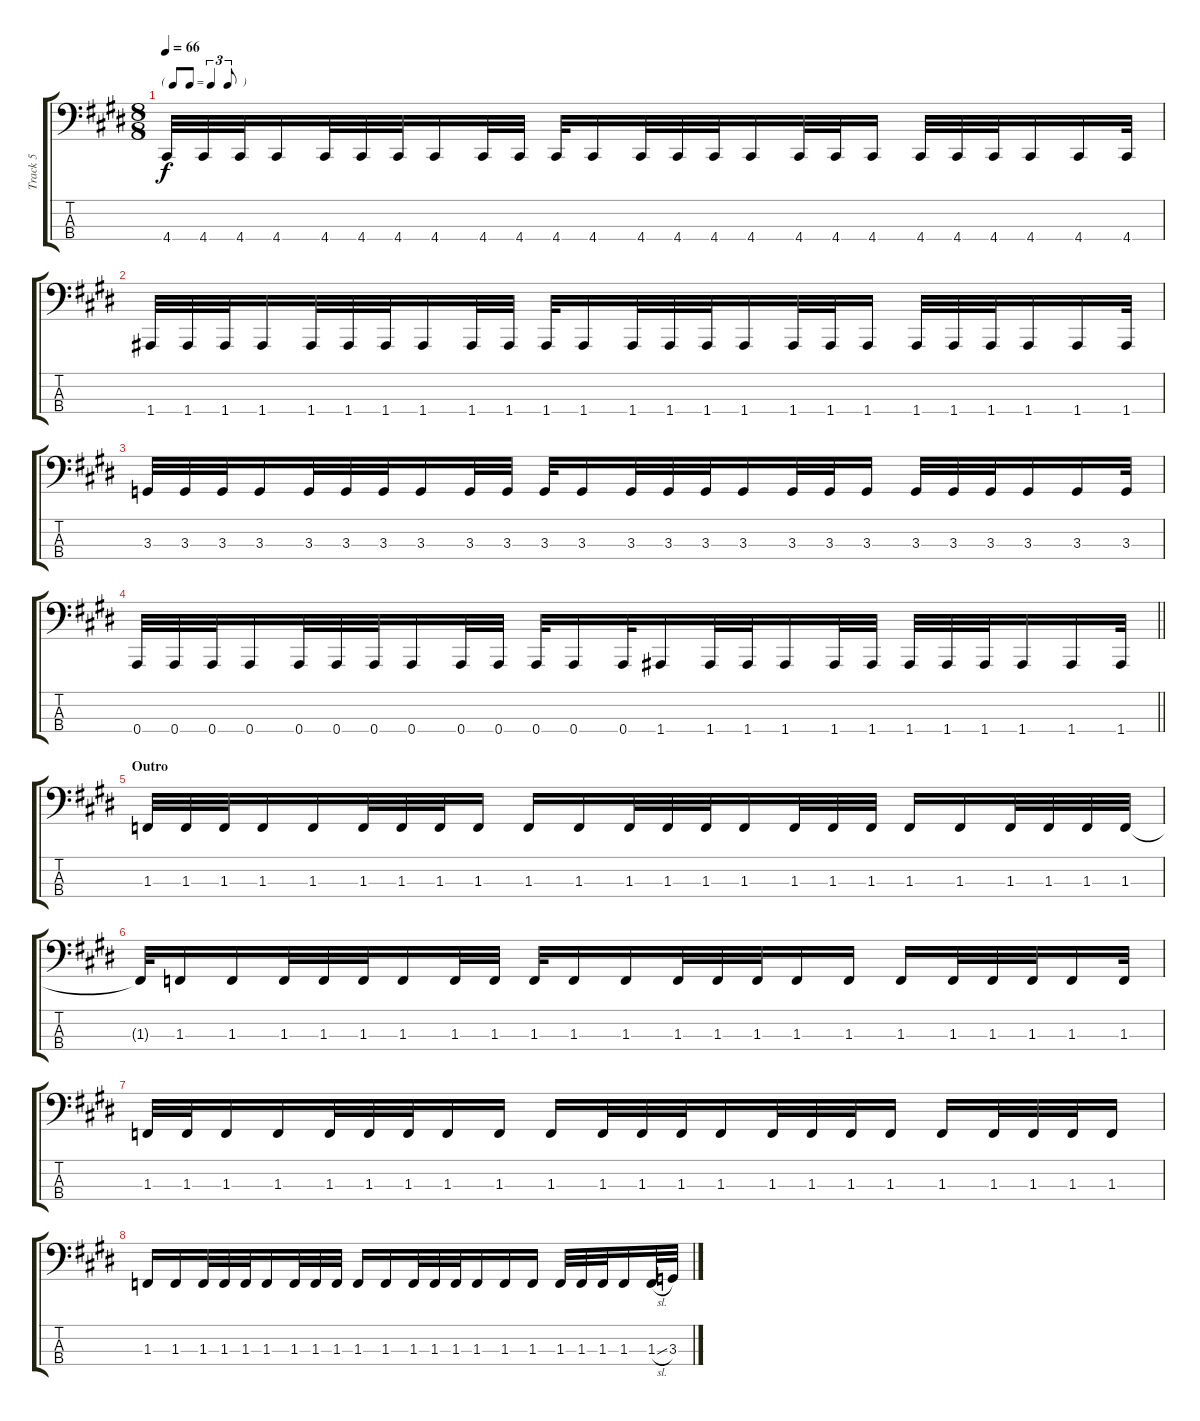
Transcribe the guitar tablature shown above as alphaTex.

\track ("Track 5" "Track 5") {instrument electricbasspick}
\staff {score tabs}
\tuning (D2 A1 E1 A0) {hide}
\ts (8 8)
\tf triplet8th
\tempo 66
\clef f4
\ks c#minor
4.4.32{dy f} 4.4.32 4.4.32 4.4.16 4.4.32 4.4.32 4.4.32 4.4.16 4.4.32 4.4.32 4.4.32 4.4.16 4.4.32 4.4.32 4.4.32 4.4.16 4.4.32 4.4.32 4.4.16 4.4.32 4.4.32 4.4.32 4.4.16 4.4.16 4.4.32 |
1.4.32 1.4.32 1.4.32 1.4.16 1.4.32 1.4.32 1.4.32 1.4.16 1.4.32 1.4.32 1.4.32 1.4.16 1.4.32 1.4.32 1.4.32 1.4.16 1.4.32 1.4.32 1.4.16 1.4.32 1.4.32 1.4.32 1.4.16 1.4.16 1.4.32 |
3.3.32 3.3.32 3.3.32 3.3.16 3.3.32 3.3.32 3.3.32 3.3.16 3.3.32 3.3.32 3.3.32 3.3.16 3.3.32 3.3.32 3.3.32 3.3.16 3.3.32 3.3.32 3.3.16 3.3.32 3.3.32 3.3.32 3.3.16 3.3.16 3.3.32 |
\barLineRight lightlight
0.4.32 0.4.32 0.4.32 0.4.16 0.4.32 0.4.32 0.4.32 0.4.16 0.4.32 0.4.32 0.4.32 0.4.16 0.4.32 1.4.16 1.4.32 1.4.32 1.4.16 1.4.32 1.4.32 1.4.32 1.4.32 1.4.32 1.4.16 1.4.16 1.4.32 |
\section ("" "Outro")
1.3.32 1.3.32 1.3.32 1.3.16 1.3.16 1.3.32 1.3.32 1.3.32 1.3.16 1.3.16 1.3.16 1.3.32 1.3.32 1.3.32 1.3.16 1.3.32 1.3.32 1.3.32 1.3.16 1.3.16 1.3.32 1.3.32 1.3.32 1.3.32 |
1.3{t}.32 1.3.16 1.3.16 1.3.32 1.3.32 1.3.32 1.3.16 1.3.32 1.3.32 1.3.32 1.3.16 1.3.16 1.3.32 1.3.32 1.3.32 1.3.16 1.3.16 1.3.16 1.3.32 1.3.32 1.3.32 1.3.16 1.3.32 |
1.3.32 1.3.32 1.3.16 1.3.16 1.3.32 1.3.32 1.3.32 1.3.16 1.3.16 1.3.16 1.3.32 1.3.32 1.3.32 1.3.16 1.3.32 1.3.32 1.3.32 1.3.16 1.3.16 1.3.32 1.3.32 1.3.32 1.3.16 |
1.3.16 1.3.16 1.3.32 1.3.32 1.3.32 1.3.16 1.3.32 1.3.32 1.3.32 1.3.16 1.3.16 1.3.32 1.3.32 1.3.32 1.3.16 1.3.16 1.3.16 1.3.32 1.3.32 1.3.32 1.3.16 1.3{sl}.32 3.3.32
